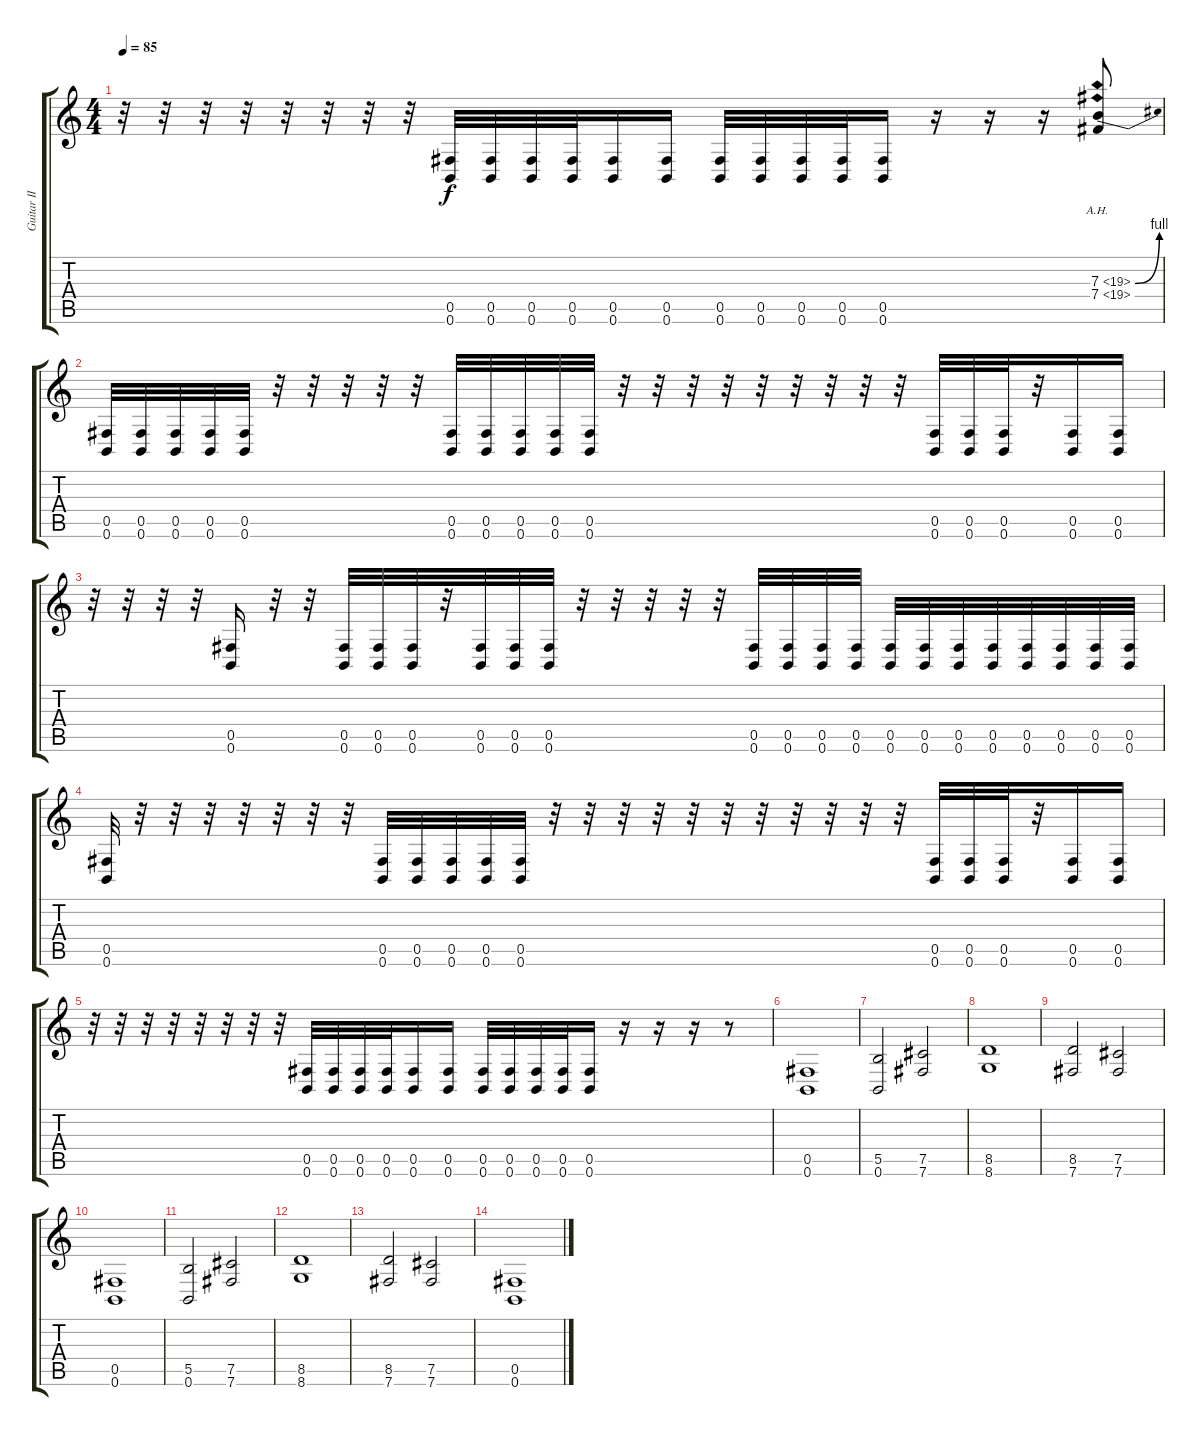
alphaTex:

\track ("Guitar II" "Guitar II") {instrument distortionguitar}
\staff {score tabs}
\tuning (Db4 Ab3 E3 B2 Gb2 B1) {hide}
\ts (4 4)
\tempo 85
\clef g2
\ks c
r.32{dy f} r.32 r.32 r.32 r.32 r.32 r.32 r.32 (0.5 0.6).32 (0.5 0.6).32 (0.5 0.6).32 (0.5 0.6).32 (0.5 0.6).16 (0.5 0.6).16 (0.5 0.6).32 (0.5 0.6).32 (0.5 0.6).32 (0.5 0.6).32 (0.5 0.6).16 r.16 r.16 r.16 (7.3{be (bend 0 0 60 4) ah 12} 7.4{ah 12}).8 |
(0.5 0.6).32 (0.5 0.6).32 (0.5 0.6).32 (0.5 0.6).32 (0.5 0.6).32 r.32 r.32 r.32 r.32 r.32 (0.5 0.6).32 (0.5 0.6).32 (0.5 0.6).32 (0.5 0.6).32 (0.5 0.6).32 r.32 r.32 r.32 r.32 r.32 r.32 r.32 r.32 r.32 (0.5 0.6).32 (0.5 0.6).32 (0.5 0.6).32 r.32 (0.5 0.6).16 (0.5 0.6).16 |
r.32 r.32 r.32 r.32 (0.5 0.6).16 r.32 r.32 (0.5 0.6).32 (0.5 0.6).32 (0.5 0.6).32 r.32 (0.5 0.6).32 (0.5 0.6).32 (0.5 0.6).32 r.32 r.32 r.32 r.32 r.32 (0.5 0.6).32 (0.5 0.6).32 (0.5 0.6).32 (0.5 0.6).32 (0.5 0.6).32 (0.5 0.6).32 (0.5 0.6).32 (0.5 0.6).32 (0.5 0.6).32 (0.5 0.6).32 (0.5 0.6).32 (0.5 0.6).32 |
(0.5 0.6).32 r.32 r.32 r.32 r.32 r.32 r.32 r.32 (0.5 0.6).32 (0.5 0.6).32 (0.5 0.6).32 (0.5 0.6).32 (0.5 0.6).32 r.32 r.32 r.32 r.32 r.32 r.32 r.32 r.32 r.32 r.32 r.32 (0.5 0.6).32 (0.5 0.6).32 (0.5 0.6).32 r.32 (0.5 0.6).16 (0.5 0.6).16 |
r.32 r.32 r.32 r.32 r.32 r.32 r.32 r.32 (0.5 0.6).32 (0.5 0.6).32 (0.5 0.6).32 (0.5 0.6).32 (0.5 0.6).16 (0.5 0.6).16 (0.5 0.6).32 (0.5 0.6).32 (0.5 0.6).32 (0.5 0.6).32 (0.5 0.6).16 r.16 r.16 r.16 r.8 |
(0.5 0.6).1 |
(5.5 0.6).2 (7.5 7.6).2 |
(8.5 8.6).1 |
(8.5 7.6).2 (7.5 7.6).2 |
(0.5 0.6).1 |
(5.5 0.6).2 (7.5 7.6).2 |
(8.5 8.6).1 |
(8.5 7.6).2 (7.5 7.6).2 |
(0.5 0.6).1
